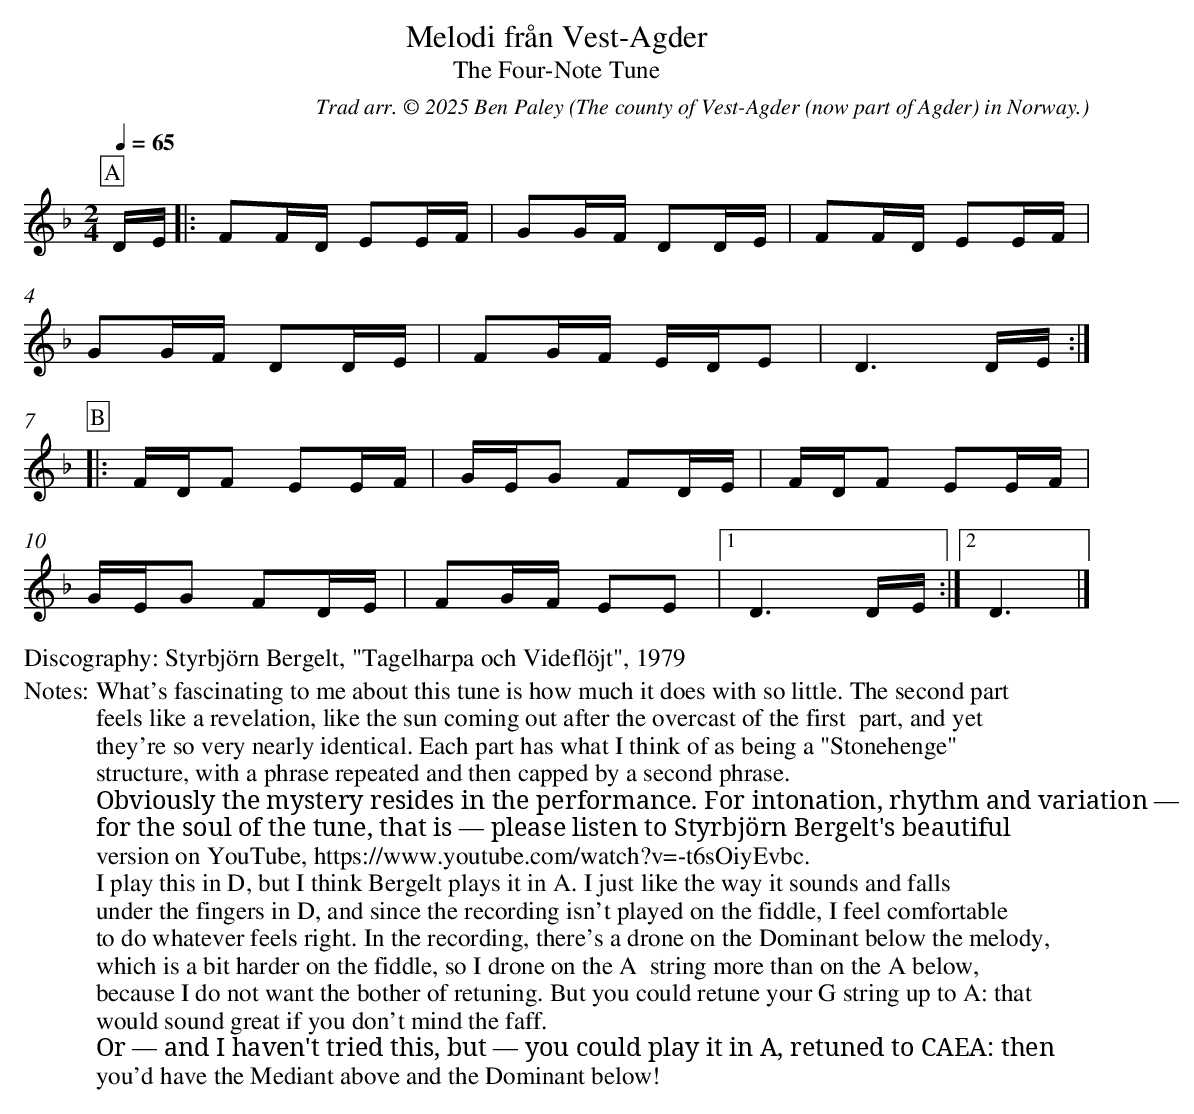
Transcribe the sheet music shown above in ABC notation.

X:1
T:Melodi från Vest-Agder
T:The Four-Note Tune
L:1/16
M:2/4
C:Trad arr. © 2025 Ben Paley
O:The county of Vest-Agder (now part of Agder) in Norway.
Q:1/4=65
K:Dm
P:A
DE |: F2FD E2EF | G2GF D2DE | F2FD E2EF |
G2GF D2DE | F2GF EDE2 | D6DE :|
P:B
|: FDF2 E2EF | GEG2 F2DE | FDF2 E2EF |
GEG2 F2DE | F2GF E2E2 |1 D6DE :|2 D6 |]
